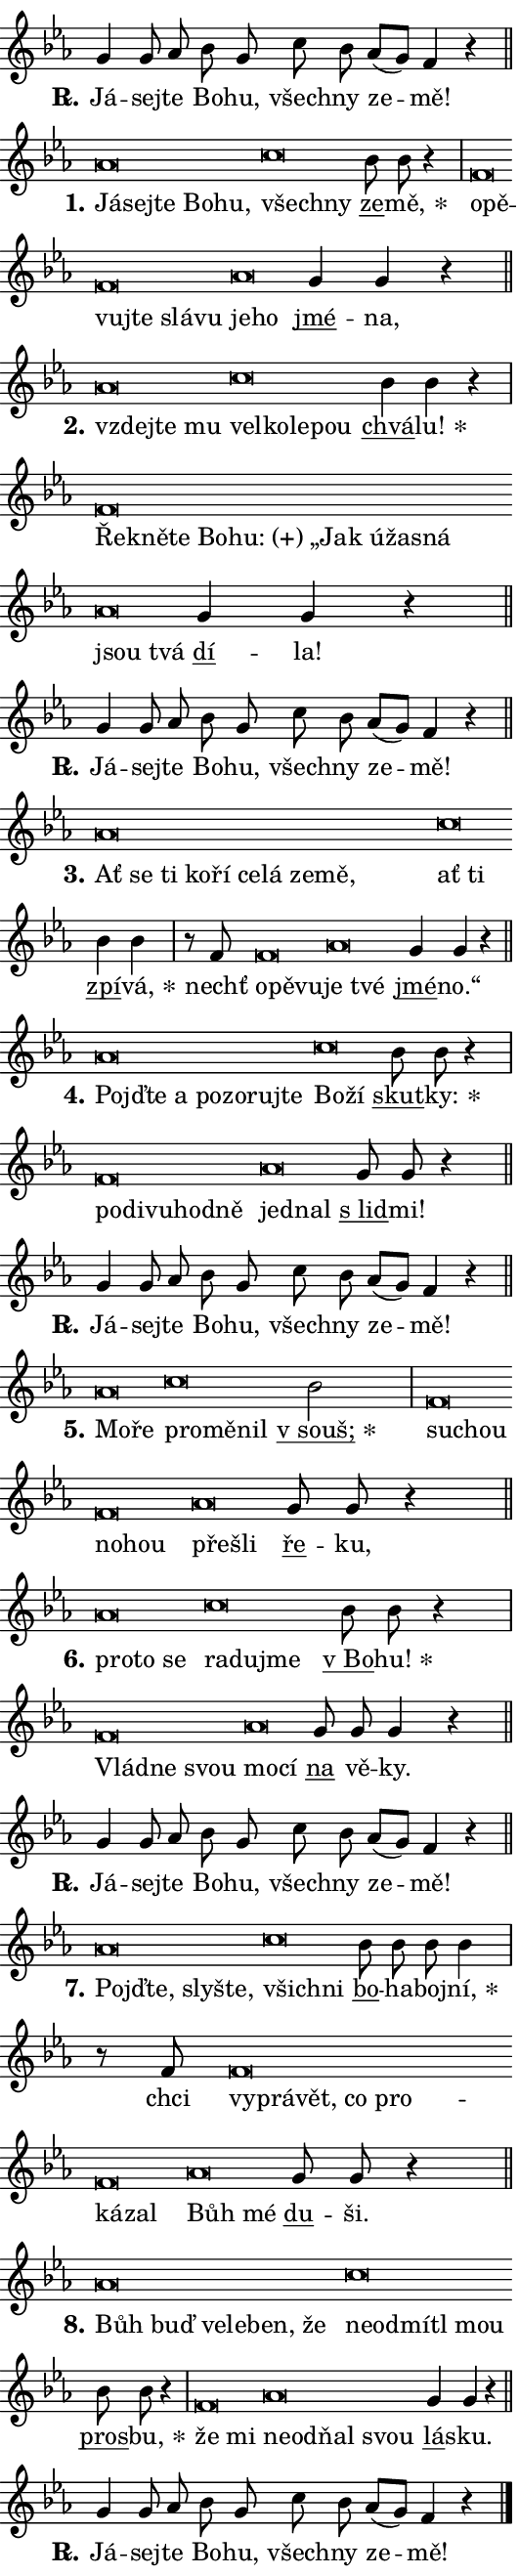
\version "2.24.0"
\header { tagline = "" }
\paper {
  indent = 0\cm
  top-margin = 0\cm
  right-margin = 0.13\cm % to fit lyric hyphens
  bottom-margin = 0\cm
  left-margin = 0\cm
  paper-width = 9\cm
  page-breaking = #ly:one-page-breaking
  system-system-spacing.basic-distance = #11
  score-system-spacing.basic-distance = #11
  ragged-last = ##f
}


%% Author: Thomas Morley
%% https://lists.gnu.org/archive/html/lilypond-user/2020-05/msg00002.html
#(define (line-position grob)
"Returns position of @var[grob} in current system:
   @code{'start}, if at first time-step
   @code{'end}, if at last time-step
   @code{'middle} otherwise
"
  (let* ((col (ly:item-get-column grob))
         (ln (ly:grob-object col 'left-neighbor))
         (rn (ly:grob-object col 'right-neighbor))
         (col-to-check-left (if (ly:grob? ln) ln col))
         (col-to-check-right (if (ly:grob? rn) rn col))
         (break-dir-left
           (and
             (ly:grob-property col-to-check-left 'non-musical #f)
             (ly:item-break-dir col-to-check-left)))
         (break-dir-right
           (and
             (ly:grob-property col-to-check-right 'non-musical #f)
             (ly:item-break-dir col-to-check-right))))
        (cond ((eqv? 1 break-dir-left) 'start)
              ((eqv? -1 break-dir-right) 'end)
              (else 'middle))))

#(define (tranparent-at-line-position vctor)
  (lambda (grob)
  "Relying on @code{line-position} select the relevant enry from @var{vctor}.
Used to determine transparency,"
    (case (line-position grob)
      ((end) (not (vector-ref vctor 0)))
      ((middle) (not (vector-ref vctor 1)))
      ((start) (not (vector-ref vctor 2))))))

noteHeadBreakVisibility =
#(define-music-function (break-visibility)(vector?)
"Makes @code{NoteHead}s transparent relying on @var{break-visibility}"
#{
  \override NoteHead.transparent =
    #(tranparent-at-line-position break-visibility)
#})

#(define delete-ledgers-for-transparent-note-heads
  (lambda (grob)
    "Reads whether a @code{NoteHead} is transparent.
If so this @code{NoteHead} is removed from @code{'note-heads} from
@var{grob}, which is supposed to be @code{LedgerLineSpanner}.
As a result ledgers are not printed for this @code{NoteHead}"
    (let* ((nhds-array (ly:grob-object grob 'note-heads))
           (nhds-list
             (if (ly:grob-array? nhds-array)
                 (ly:grob-array->list nhds-array)
                 '()))
           ;; Relies on the transparent-property being done before
           ;; Staff.LedgerLineSpanner.after-line-breaking is executed.
           ;; This is fragile ...
           (to-keep
             (remove
               (lambda (nhd)
                 (ly:grob-property nhd 'transparent #f))
               nhds-list)))
      ;; TODO find a better method to iterate over grob-arrays, similiar
      ;; to filter/remove etc for lists
      ;; For now rebuilt from scratch
      (set! (ly:grob-object grob 'note-heads)  '())
      (for-each
        (lambda (nhd)
          (ly:pointer-group-interface::add-grob grob 'note-heads nhd))
        to-keep))))

squashNotes = {
  \override NoteHead.X-extent = #'(-0.2 . 0.2)
  \override NoteHead.Y-extent = #'(-0.75 . 0)
  \override NoteHead.stencil =
    #(lambda (grob)
       (let ((pos (ly:grob-property grob 'staff-position)))
         (begin
           (if (< pos -7) (display "ERROR: Lower brevis then expected\n") (display ""))
           (if (<= pos -6) ly:text-interface::print ly:note-head::print))))
}
unSquashNotes = {
  \revert NoteHead.X-extent
  \revert NoteHead.Y-extent
  \revert NoteHead.stencil
}

hideNotes = \noteHeadBreakVisibility #begin-of-line-visible
unHideNotes = \noteHeadBreakVisibility #all-visible

% work-around for resetting accidentals
% https://lilypond.org/doc/v2.23/Documentation/notation/displaying-rhythms#unmetered-music
cadenzaMeasure = {
  \cadenzaOff
  \partial 1024 s1024
  \cadenzaOn
}

#(define-markup-command (accent layout props text) (markup?)
  "Underline accented syllable"
  (interpret-markup layout props
    #{\markup \override #'(offset . 4.3) \underline { #text }#}))

responsum = \markup \concat {
  "R" \hspace #-1.05 \path #0.1 #'((moveto 0 0.07) (lineto 0.9 0.8)) \hspace #0.05 "."
}

spaceSize = #0.6828661417322834 % exact space size for TeX Gyre Schola

\layout {
  \context {
    \Staff
    \remove "Time_signature_engraver"
    \override LedgerLineSpanner.after-line-breaking = #delete-ledgers-for-transparent-note-heads
  }
  \context {
    \Lyrics {
      \override LyricSpace.minimum-distance = \spaceSize
      \override LyricText.font-name = #"TeX Gyre Schola"
      \override LyricText.font-size = 1
      \override StanzaNumber.font-name = #"TeX Gyre Schola Bold"
      \override StanzaNumber.font-size = 1
    }
  }
  \context {
    \Score 
    \override NoteHead.text =
      #(lambda (grob) 
        (let ((pos (ly:grob-property grob 'staff-position)))
          #{\markup {
            \combine
              \halign #-0.55 \raise #(if (= pos -6) 0 0.5) \override #'(thickness . 2) \draw-line #'(3.2 . 0)
              \musicglyph "noteheads.sM1"
          }#}))
  }
}

% magnetic-lyrics.ily
%
%   written by
%     Jean Abou Samra <jean@abou-samra.fr>
%     Werner Lemberg <wl@gnu.org>
%
%   adapted by
%     Jiri Hon <jiri.hon@gmail.com>
%
% Version 2022-Apr-15

% https://www.mail-archive.com/lilypond-user@gnu.org/msg149350.html

#(define (Left_hyphen_pointer_engraver context)
   "Collect syllable-hyphen-syllable occurrences in lyrics and store
them in properties.  This engraver only looks to the left.  For
example, if the lyrics input is @code{foo -- bar}, it does the
following.

@itemize @bullet
@item
Set the @code{text} property of the @code{LyricHyphen} grob between
@q{foo} and @q{bar} to @code{foo}.

@item
Set the @code{left-hyphen} property of the @code{LyricText} grob with
text @q{foo} to the @code{LyricHyphen} grob between @q{foo} and
@q{bar}.
@end itemize

Use this auxiliary engraver in combination with the
@code{lyric-@/text::@/apply-@/magnetic-@/offset!} hook."
   (let ((hyphen #f)
         (text #f))
     (make-engraver
      (acknowledgers
       ((lyric-syllable-interface engraver grob source-engraver)
        (set! text grob)))
      (end-acknowledgers
       ((lyric-hyphen-interface engraver grob source-engraver)
        ;(when (not (grob::has-interface grob 'lyric-space-interface))
          (set! hyphen grob)));)
      ((stop-translation-timestep engraver)
       (when (and text hyphen)
         (ly:grob-set-object! text 'left-hyphen hyphen))
       (set! text #f)
       (set! hyphen #f)))))

#(define (lyric-text::apply-magnetic-offset! grob)
   "If the space between two syllables is less than the value in
property @code{LyricText@/.details@/.squash-threshold}, move the right
syllable to the left so that it gets concatenated with the left
syllable.

Use this function as a hook for
@code{LyricText@/.after-@/line-@/breaking} if the
@code{Left_@/hyphen_@/pointer_@/engraver} is active."
   (let ((hyphen (ly:grob-object grob 'left-hyphen #f)))
     (when hyphen
       (let ((left-text (ly:spanner-bound hyphen LEFT)))
         (when (grob::has-interface left-text 'lyric-syllable-interface)
           (let* ((common (ly:grob-common-refpoint grob left-text X))
                  (this-x-ext (ly:grob-extent grob common X))
                  (left-x-ext
                   (begin
                     ;; Trigger magnetism for left-text.
                     (ly:grob-property left-text 'after-line-breaking)
                     (ly:grob-extent left-text common X)))
                  ;; `delta` is the gap width between two syllables.
                  (delta (- (interval-start this-x-ext)
                            (interval-end left-x-ext)))
                  (details (ly:grob-property grob 'details))
                  (threshold (assoc-get 'squash-threshold details 0.2)))
             (when (< delta threshold)
               (let* (;; We have to manipulate the input text so that
                      ;; ligatures crossing syllable boundaries are not
                      ;; disabled.  For languages based on the Latin
                      ;; script this is essentially a beautification.
                      ;; However, for non-Western scripts it can be a
                      ;; necessity.
                      (lt (ly:grob-property left-text 'text))
                      (rt (ly:grob-property grob 'text))
                      (is-space (grob::has-interface hyphen 'lyric-space-interface))
                      (space (if is-space " " ""))
                      (extra-delta (if is-space spaceSize 0))
                      ;; Append new syllable.
                      (ltrt-space (if (and (string? lt) (string? rt))
                                (string-append lt space rt)
                                (make-concat-markup (list lt space rt))))
                      ;; Right-align `ltrt` to the right side.
                      (ltrt-space-markup (grob-interpret-markup
                               grob
                               (make-translate-markup
                                (cons (interval-length this-x-ext) 0)
                                (make-right-align-markup ltrt-space)))))
                 (begin
                   ;; Don't print `left-text`.
                   (ly:grob-set-property! left-text 'stencil #f)
                   ;; Set text and stencil (which holds all collected
                   ;; syllables so far) and shift it to the left.
                   (ly:grob-set-property! grob 'text ltrt-space)
                   (ly:grob-set-property! grob 'stencil ltrt-space-markup)
                   (ly:grob-translate-axis! grob (- (- delta extra-delta)) X))))))))))


#(define (lyric-hyphen::displace-bounds-first grob)
   ;; Make very sure this callback isn't triggered too early.
   (let ((left (ly:spanner-bound grob LEFT))
         (right (ly:spanner-bound grob RIGHT)))
     (ly:grob-property left 'after-line-breaking)
     (ly:grob-property right 'after-line-breaking)
     (ly:lyric-hyphen::print grob)))

squashThreshold = #0.4

\layout {
  \context {
    \Lyrics
    \consists #Left_hyphen_pointer_engraver
    \override LyricText.after-line-breaking =
      #lyric-text::apply-magnetic-offset!
    \override LyricHyphen.stencil = #lyric-hyphen::displace-bounds-first
    \override LyricText.details.squash-threshold = \squashThreshold
    \override LyricHyphen.minimum-distance = 0
    \override LyricHyphen.minimum-length = \squashThreshold
  }
}

squashText = \override LyricText.details.squash-threshold = 9999
unSquashText = \override LyricText.details.squash-threshold = \squashThreshold

leftText = \override LyricText.self-alignment-X = #LEFT
unLeftText = \revert LyricText.self-alignment-X

starOffset = #(lambda (grob) 
                (let ((x_offset (ly:self-alignment-interface::aligned-on-x-parent grob)))
                  (if (= x_offset 0) 0 (+ x_offset 1.2))))

star = #(define-music-function (syllable)(string?)
"Append star separator at the end of a syllable"
#{
  \once \override LyricText.X-offset = #starOffset
  \lyricmode { \markup {
    #syllable
    \override #'((font-name . "TeX Gyre Schola Bold")) \hspace #0.2 \lower #0.65 \larger "*"
  } }
#})

starAccent = #(define-music-function (syllable)(string?)
"Append star separator at the end of a syllable and make accent"
#{
  \once \override LyricText.X-offset = #starOffset
  \lyricmode { \markup {
    \accent #syllable
    \override #'((font-name . "TeX Gyre Schola Bold")) \hspace #0.2 \lower #0.65 \larger "*"
  } }
#})

breath = #(define-music-function (syllable)(string?)
"Append breathing indicator at the end of a syllable"
#{
  \lyricmode { \markup { #syllable "+" } }
#})

optionalBreath = #(define-music-function (syllable)(string?)
"Append optional breathing indicator at the end of a syllable"
#{
  \lyricmode { \markup { #syllable "(+)" } }
#})


\score {
    <<
        \new Voice = "melody" { \cadenzaOn \key es \major \relative { g'4 g8 as bes g \bar "" c bes \bar "" as[( g)] f4 r \cadenzaMeasure \bar "||" \break } }
        \new Lyrics \lyricsto "melody" { \lyricmode { \set stanza = \responsum
Já -- sej -- te Bo -- hu, všech -- ny ze -- mě! } }
    >>
    \layout {}
}

\score {
    <<
        \new Voice = "melody" { \cadenzaOn \key es \major \relative { \squashNotes as'\breve*1/16 \hideNotes \breve*1/16 \bar "" \breve*1/16 \bar "" \breve*1/16 \breve*1/16 \bar "" \unHideNotes \unSquashNotes \squashNotes c\breve*1/16 \hideNotes \breve*1/16 \bar "" \unHideNotes \unSquashNotes \bar "" bes8 bes r4 \cadenzaMeasure \bar "|" \squashNotes f\breve*1/16 \hideNotes \breve*1/16 \bar "" \breve*1/16 \bar "" \breve*1/16 \bar "" \breve*1/16 \breve*1/16 \bar "" \unHideNotes \unSquashNotes \squashNotes as\breve*1/16 \hideNotes \breve*1/16 \bar "" \unHideNotes \unSquashNotes \bar "" g4 g r \cadenzaMeasure \bar "||" \break } }
        \new Lyrics \lyricsto "melody" { \lyricmode { \set stanza = "1."
\leftText Já -- \squashText sej -- te Bo -- hu, \unSquashText všech -- \squashText ny \unLeftText \unSquashText \markup \accent ze -- \star mě, \leftText o -- \squashText pě -- vuj -- te slá -- vu \unSquashText je -- \squashText ho \unLeftText \unSquashText \markup \accent jmé -- na, } }
    >>
    \layout {}
}

\score {
    <<
        \new Voice = "melody" { \cadenzaOn \key es \major \relative { \squashNotes as'\breve*1/16 \hideNotes \breve*1/16 \breve*1/16 \bar "" \unHideNotes \unSquashNotes \squashNotes c\breve*1/16 \hideNotes \breve*1/16 \bar "" \breve*1/16 \breve*1/16 \bar "" \unHideNotes \unSquashNotes \bar "" bes4 bes r \cadenzaMeasure \bar "|" \squashNotes f\breve*1/16 \hideNotes \breve*1/16 \bar "" \breve*1/16 \bar "" \breve*1/16 \bar "" \breve*1/16 \bar "" \breve*1/16 \bar "" \breve*1/16 \bar "" \breve*1/16 \breve*1/16 \bar "" \unHideNotes \unSquashNotes \squashNotes as\breve*1/16 \hideNotes \breve*1/16 \bar "" \unHideNotes \unSquashNotes \bar "" g4 g r \cadenzaMeasure \bar "||" \break } }
        \new Lyrics \lyricsto "melody" { \lyricmode { \set stanza = "2."
\leftText vzdej -- \squashText te mu \unSquashText vel -- \squashText ko -- le -- pou \unLeftText \unSquashText \markup \accent chvá -- \star lu! \leftText Ře -- \squashText kně -- te Bo -- \optionalBreath hu: „Jak ú -- ža -- sná \unSquashText jsou \squashText tvá \unLeftText \unSquashText \markup \accent dí -- la! } }
    >>
    \layout {}
}

\score {
    <<
        \new Voice = "melody" { \cadenzaOn \key es \major \relative { g'4 g8 as bes g \bar "" c bes \bar "" as[( g)] f4 r \cadenzaMeasure \bar "||" \break } }
        \new Lyrics \lyricsto "melody" { \lyricmode { \set stanza = \responsum
Já -- sej -- te Bo -- hu, všech -- ny ze -- mě! } }
    >>
    \layout {}
}

\score {
    <<
        \new Voice = "melody" { \cadenzaOn \key es \major \relative { \squashNotes as'\breve*1/16 \hideNotes \breve*1/16 \bar "" \breve*1/16 \bar "" \breve*1/16 \bar "" \breve*1/16 \bar "" \breve*1/16 \bar "" \breve*1/16 \bar "" \breve*1/16 \breve*1/16 \bar "" \unHideNotes \unSquashNotes \squashNotes c\breve*1/16 \hideNotes \breve*1/16 \bar "" \unHideNotes \unSquashNotes \bar "" bes4 bes4 \cadenzaMeasure \bar "|" r8 f8 \squashNotes f\breve*1/16 \hideNotes \breve*1/16 \breve*1/16 \bar "" \unHideNotes \unSquashNotes \squashNotes as\breve*1/16 \hideNotes \breve*1/16 \bar "" \unHideNotes \unSquashNotes \bar "" g4 g r \cadenzaMeasure \bar "||" \break } }
        \new Lyrics \lyricsto "melody" { \lyricmode { \set stanza = "3."
\leftText Ať \squashText se ti ko -- ří ce -- lá ze -- mě, \unSquashText ať \squashText ti \unLeftText \unSquashText \markup \accent zpí -- \star vá, nechť \leftText o -- \squashText pě -- vu -- \unSquashText je \squashText tvé \unLeftText \unSquashText \markup \accent jmé -- no.“ } }
    >>
    \layout {}
}

\score {
    <<
        \new Voice = "melody" { \cadenzaOn \key es \major \relative { \squashNotes as'\breve*1/16 \hideNotes \breve*1/16 \bar "" \breve*1/16 \bar "" \breve*1/16 \bar "" \breve*1/16 \bar "" \breve*1/16 \breve*1/16 \bar "" \unHideNotes \unSquashNotes \squashNotes c\breve*1/16 \hideNotes \breve*1/16 \bar "" \unHideNotes \unSquashNotes \bar "" bes8 bes r4 \cadenzaMeasure \bar "|" \squashNotes f\breve*1/16 \hideNotes \breve*1/16 \bar "" \breve*1/16 \bar "" \breve*1/16 \breve*1/16 \bar "" \unHideNotes \unSquashNotes \squashNotes as\breve*1/16 \hideNotes \breve*1/16 \bar "" \unHideNotes \unSquashNotes \bar "" g8 g r4 \cadenzaMeasure \bar "||" \break } }
        \new Lyrics \lyricsto "melody" { \lyricmode { \set stanza = "4."
\leftText Pojď -- \squashText te a po -- zo -- ruj -- te \unSquashText Bo -- \squashText ží \unLeftText \unSquashText \markup \accent skut -- \star ky: \leftText po -- \squashText di -- vu -- hod -- ně \unSquashText jed -- \squashText nal \unLeftText \unSquashText \markup \accent "s lid" -- mi! } }
    >>
    \layout {}
}

\score {
    <<
        \new Voice = "melody" { \cadenzaOn \key es \major \relative { g'4 g8 as bes g \bar "" c bes \bar "" as[( g)] f4 r \cadenzaMeasure \bar "||" \break } }
        \new Lyrics \lyricsto "melody" { \lyricmode { \set stanza = \responsum
Já -- sej -- te Bo -- hu, všech -- ny ze -- mě! } }
    >>
    \layout {}
}

\score {
    <<
        \new Voice = "melody" { \cadenzaOn \key es \major \relative { \squashNotes as'\breve*1/16 \hideNotes \breve*1/16 \bar "" \unHideNotes \unSquashNotes \squashNotes c\breve*1/16 \hideNotes \breve*1/16 \breve*1/16 \bar "" \unHideNotes \unSquashNotes \bar "" bes2 \cadenzaMeasure \bar "|" \squashNotes f\breve*1/16 \hideNotes \breve*1/16 \bar "" \breve*1/16 \breve*1/16 \bar "" \unHideNotes \unSquashNotes \squashNotes as\breve*1/16 \hideNotes \breve*1/16 \bar "" \unHideNotes \unSquashNotes \bar "" g8 g r4 \cadenzaMeasure \bar "||" \break } }
        \new Lyrics \lyricsto "melody" { \lyricmode { \set stanza = "5."
\leftText Mo -- \squashText ře \unSquashText pro -- \squashText mě -- nil \unLeftText \unSquashText \starAccent "v souš;" \leftText su -- \squashText chou no -- hou \unSquashText pře -- \squashText šli \unLeftText \unSquashText \markup \accent ře -- ku, } }
    >>
    \layout {}
}

\score {
    <<
        \new Voice = "melody" { \cadenzaOn \key es \major \relative { \squashNotes as'\breve*1/16 \hideNotes \breve*1/16 \breve*1/16 \bar "" \unHideNotes \unSquashNotes \squashNotes c\breve*1/16 \hideNotes \breve*1/16 \breve*1/16 \bar "" \unHideNotes \unSquashNotes \bar "" bes8 bes r4 \cadenzaMeasure \bar "|" \squashNotes f\breve*1/16 \hideNotes \breve*1/16 \breve*1/16 \bar "" \unHideNotes \unSquashNotes \squashNotes as\breve*1/16 \hideNotes \breve*1/16 \bar "" \unHideNotes \unSquashNotes \bar "" g8 g g4 r \cadenzaMeasure \bar "||" \break } }
        \new Lyrics \lyricsto "melody" { \lyricmode { \set stanza = "6."
\leftText pro -- \squashText to se \unSquashText ra -- \squashText du -- jme \unLeftText \unSquashText \markup \accent "v Bo" -- \star hu! \leftText Vlád -- \squashText ne svou \unSquashText mo -- \squashText cí \unLeftText \unSquashText \markup \accent na vě -- ky. } }
    >>
    \layout {}
}

\score {
    <<
        \new Voice = "melody" { \cadenzaOn \key es \major \relative { g'4 g8 as bes g \bar "" c bes \bar "" as[( g)] f4 r \cadenzaMeasure \bar "||" \break } }
        \new Lyrics \lyricsto "melody" { \lyricmode { \set stanza = \responsum
Já -- sej -- te Bo -- hu, všech -- ny ze -- mě! } }
    >>
    \layout {}
}

\score {
    <<
        \new Voice = "melody" { \cadenzaOn \key es \major \relative { \squashNotes as'\breve*1/16 \hideNotes \breve*1/16 \bar "" \breve*1/16 \breve*1/16 \bar "" \unHideNotes \unSquashNotes \squashNotes c\breve*1/16 \hideNotes \breve*1/16 \bar "" \unHideNotes \unSquashNotes \bar "" bes8 bes bes bes4 \cadenzaMeasure \bar "|" r8 f8 \squashNotes f\breve*1/16 \hideNotes \breve*1/16 \bar "" \breve*1/16 \bar "" \breve*1/16 \bar "" \breve*1/16 \bar "" \breve*1/16 \breve*1/16 \bar "" \unHideNotes \unSquashNotes \squashNotes as\breve*1/16 \hideNotes \breve*1/16 \bar "" \unHideNotes \unSquashNotes \bar "" g8 g r4 \cadenzaMeasure \bar "||" \break } }
        \new Lyrics \lyricsto "melody" { \lyricmode { \set stanza = "7."
\leftText Pojď -- \squashText te, sly -- šte, \unSquashText všich -- \squashText ni \unLeftText \unSquashText \markup \accent bo -- ha -- boj -- \star ní, chci \leftText vy -- \squashText prá -- vět, co pro -- ká -- zal \unSquashText Bůh \squashText mé \unLeftText \unSquashText \markup \accent du -- ši. } }
    >>
    \layout {}
}

\score {
    <<
        \new Voice = "melody" { \cadenzaOn \key es \major \relative { \squashNotes as'\breve*1/16 \hideNotes \breve*1/16 \bar "" \breve*1/16 \bar "" \breve*1/16 \bar "" \breve*1/16 \breve*1/16 \bar "" \unHideNotes \unSquashNotes \squashNotes c\breve*1/16 \hideNotes \breve*1/16 \bar "" \breve*1/16 \bar "" \breve*1/16 \breve*1/16 \bar "" \unHideNotes \unSquashNotes \bar "" bes8 bes r4 \cadenzaMeasure \bar "|" \squashNotes f\breve*1/16 \hideNotes \breve*1/16 \bar "" \unHideNotes \unSquashNotes \squashNotes as\breve*1/16 \hideNotes \breve*1/16 \bar "" \breve*1/16 \breve*1/16 \bar "" \unHideNotes \unSquashNotes \bar "" g4 g r \cadenzaMeasure \bar "||" \break } }
        \new Lyrics \lyricsto "melody" { \lyricmode { \set stanza = "8."
\leftText Bůh \squashText buď ve -- le -- ben, že \unSquashText ne -- \squashText od -- mí -- tl mou \unLeftText \unSquashText \markup \accent pros -- \star bu, \leftText že \squashText mi \unSquashText ne -- \squashText od -- ňal svou \unLeftText \unSquashText \markup \accent lá -- sku. } }
    >>
    \layout {}
}

\score {
    <<
        \new Voice = "melody" { \cadenzaOn \key es \major \relative { g'4 g8 as bes g \bar "" c bes \bar "" as[( g)] f4 r \cadenzaMeasure \bar "||" \break } \bar "|." }
        \new Lyrics \lyricsto "melody" { \lyricmode { \set stanza = \responsum
Já -- sej -- te Bo -- hu, všech -- ny ze -- mě! } }
    >>
    \layout {}
}
